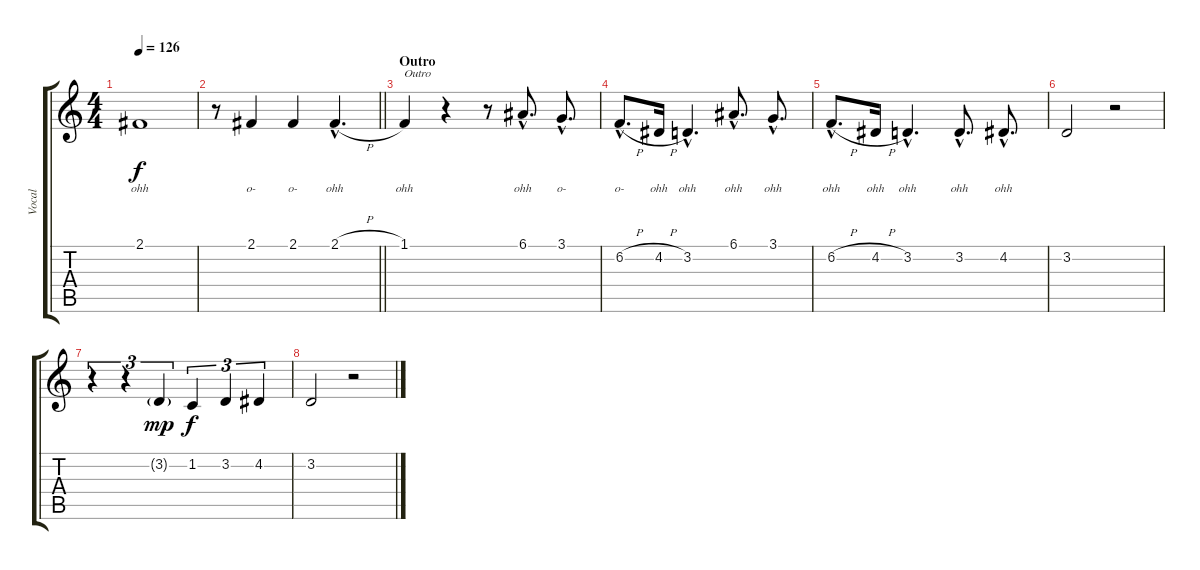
\track ("Vocal" "Vocal") {instrument lead1square}
\staff {score tabs}
\tuning (E4 B3 G3 D3 A2 E2) {hide}
\ts (4 4)
\tempo 126
\clef g2
\ks c
2.1.1{lyrics (0 "ohh") lyrics (1 "") lyrics (2 "") lyrics (3 "") lyrics (4 "") dy f} |
\barLineRight lightlight
r.8 2.1.4{lyrics (0 "o-") lyrics (1 "") lyrics (2 "") lyrics (3 "") lyrics (4 "")} 2.1.4{lyrics (0 "o-") lyrics (1 "") lyrics (2 "") lyrics (3 "") lyrics (4 "")} 2.1{h hac}.4{d lyrics (0 "ohh") lyrics (1 "") lyrics (2 "") lyrics (3 "") lyrics (4 "")} |
\section ("" "Outro")
1.1.4{txt "Outro" lyrics (0 "ohh") lyrics (1 "") lyrics (2 "") lyrics (3 "") lyrics (4 "")} r.4 r.8 6.1{hac}.8{d lyrics (0 "ohh") lyrics (1 "") lyrics (2 "") lyrics (3 "") lyrics (4 "")} 3.1{hac}.8{d lyrics (0 "o-") lyrics (1 "") lyrics (2 "") lyrics (3 "") lyrics (4 "")} |
6.2{h hac}.8{d lyrics (0 "o-") lyrics (1 "") lyrics (2 "") lyrics (3 "") lyrics (4 "")} 4.2{h}.16{lyrics (0 "ohh") lyrics (1 "") lyrics (2 "") lyrics (3 "") lyrics (4 "")} 3.2{hac}.4{d lyrics (0 "ohh") lyrics (1 "") lyrics (2 "") lyrics (3 "") lyrics (4 "")} 6.1{hac}.8{d lyrics (0 "ohh") lyrics (1 "") lyrics (2 "") lyrics (3 "") lyrics (4 "")} 3.1{hac}.8{d lyrics (0 "ohh") lyrics (1 "") lyrics (2 "") lyrics (3 "") lyrics (4 "")} |
6.2{h hac}.8{d lyrics (0 "ohh") lyrics (1 "") lyrics (2 "") lyrics (3 "") lyrics (4 "")} 4.2{h}.16{lyrics (0 "ohh") lyrics (1 "") lyrics (2 "") lyrics (3 "") lyrics (4 "")} 3.2{hac}.4{d lyrics (0 "ohh") lyrics (1 "") lyrics (2 "") lyrics (3 "") lyrics (4 "")} 3.2{hac}.8{d lyrics (0 "ohh") lyrics (1 "") lyrics (2 "") lyrics (3 "") lyrics (4 "")} 4.2{hac}.8{d lyrics (0 "ohh") lyrics (1 "") lyrics (2 "") lyrics (3 "") lyrics (4 "")} |
3.2.2 r.2 |
r.4{tu (3 2)} r.4{tu (3 2)} 3.2{g}.4{tu (3 2) dy mp} 1.2.4{tu (3 2) dy f} 3.2.4{tu (3 2)} 4.2.4{tu (3 2)} |
3.2.2 r.2
